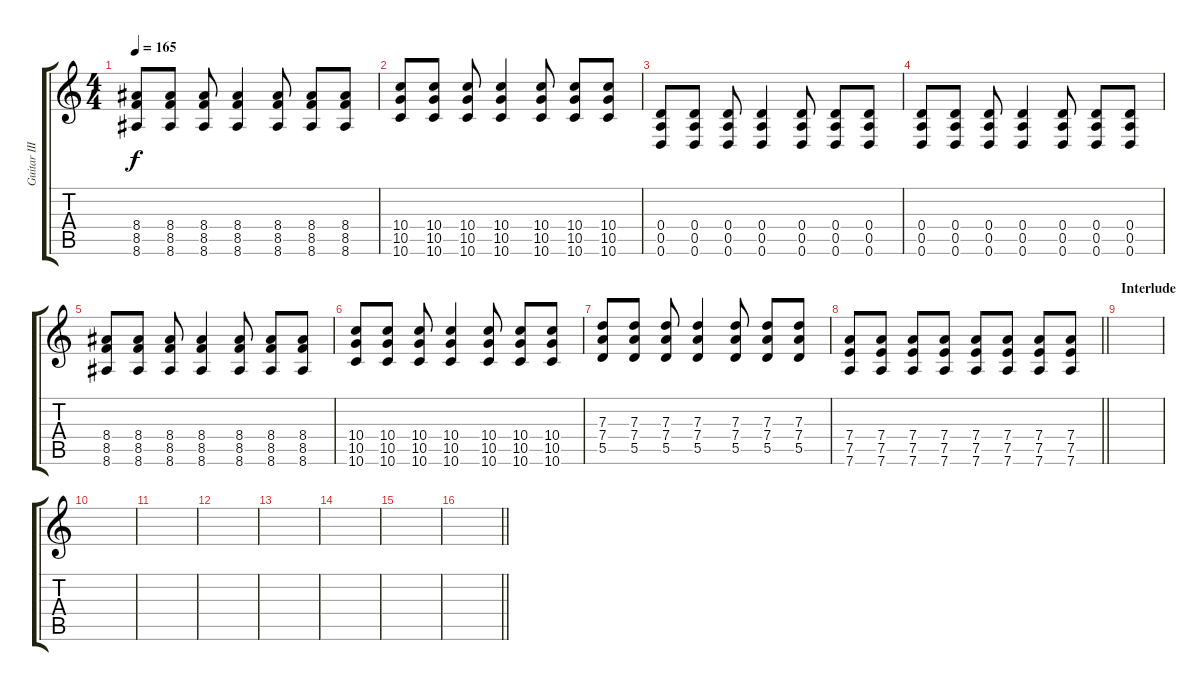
\track ("Guitar III" "Guitar III") {instrument overdrivenguitar}
\staff {score tabs}
\tuning (E4 B3 G3 D3 A2 D2) {hide}
\ts (4 4)
\tempo 165
\clef g2
\ks c
(8.4 8.5 8.6).8{dy f} (8.4 8.5 8.6).8 (8.4 8.5 8.6).8 (8.4 8.5 8.6).4 (8.4 8.5 8.6).8 (8.4 8.5 8.6).8 (8.4 8.5 8.6).8 |
(10.4 10.5 10.6).8 (10.4 10.5 10.6).8 (10.4 10.5 10.6).8 (10.4 10.5 10.6).4 (10.4 10.5 10.6).8 (10.4 10.5 10.6).8 (10.4 10.5 10.6).8 |
(0.4 0.5 0.6).8 (0.4 0.5 0.6).8 (0.4 0.5 0.6).8 (0.4 0.5 0.6).4 (0.4 0.5 0.6).8 (0.4 0.5 0.6).8 (0.4 0.5 0.6).8 |
(0.4 0.5 0.6).8 (0.4 0.5 0.6).8 (0.4 0.5 0.6).8 (0.4 0.5 0.6).4 (0.4 0.5 0.6).8 (0.4 0.5 0.6).8 (0.4 0.5 0.6).8 |
(8.4 8.5 8.6).8 (8.4 8.5 8.6).8 (8.4 8.5 8.6).8 (8.4 8.5 8.6).4 (8.4 8.5 8.6).8 (8.4 8.5 8.6).8 (8.4 8.5 8.6).8 |
(10.4 10.5 10.6).8 (10.4 10.5 10.6).8 (10.4 10.5 10.6).8 (10.4 10.5 10.6).4 (10.4 10.5 10.6).8 (10.4 10.5 10.6).8 (10.4 10.5 10.6).8 |
(7.3 7.4 5.5).8 (7.3 7.4 5.5).8 (7.3 7.4 5.5).8 (7.3 7.4 5.5).4 (7.3 7.4 5.5).8 (7.3 7.4 5.5).8 (7.3 7.4 5.5).8 |
\barLineRight lightlight
(7.4 7.5 7.6).8 (7.4 7.5 7.6).8 (7.4 7.5 7.6).8 (7.4 7.5 7.6).8 (7.4 7.5 7.6).8 (7.4 7.5 7.6).8 (7.4 7.5 7.6).8 (7.4 7.5 7.6).8 |
\section ("" "Interlude")
|
|
|
|
|
|
|
\barLineRight lightlight
